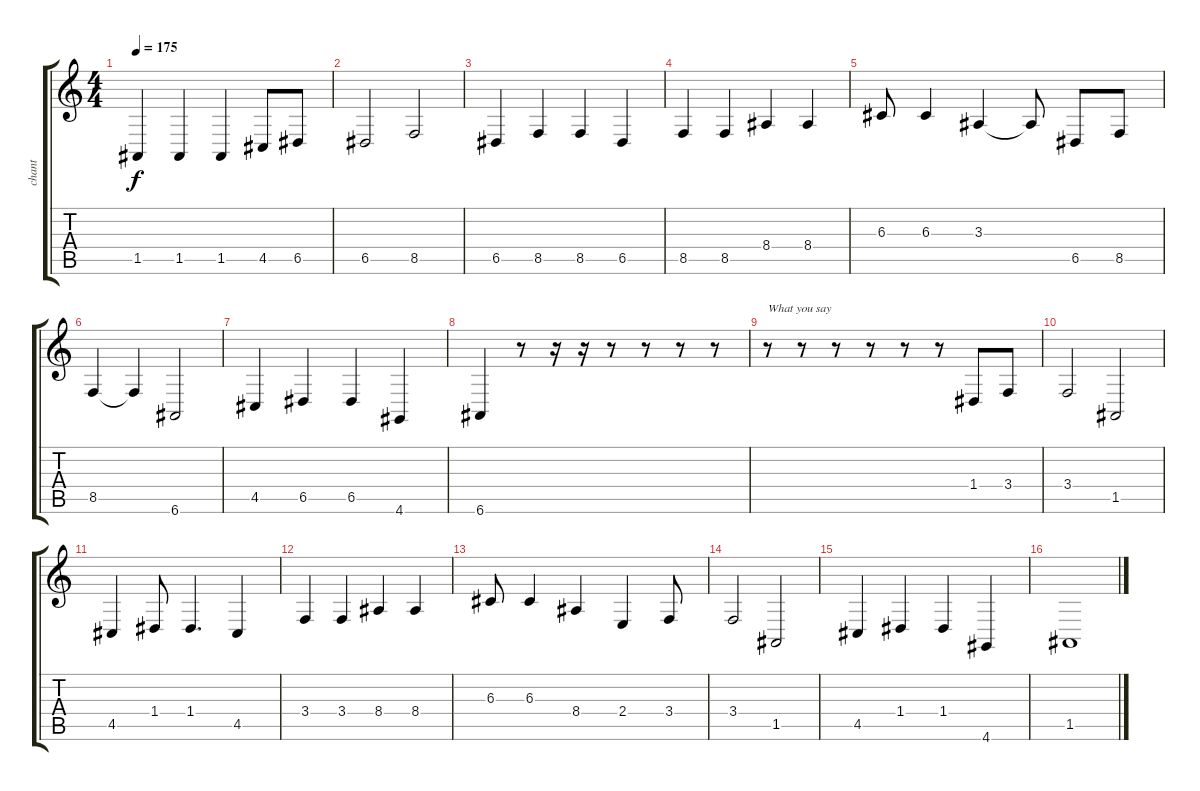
\track ("chant" "chant") {instrument cello}
\staff {score tabs}
\tuning (E4 B3 G3 D3 A2 E2) {hide}
\ts (4 4)
\tempo 175
\clef g2
\ks c
1.5.4{dy f} 1.5.4 1.5.4 4.5.8 6.5.8 |
6.5.2 8.5.2 |
6.5.4 8.5.4 8.5.4 6.5.4 |
8.5.4 8.5.4 8.4.4 8.4.4 |
6.3.8 6.3.4 3.3.4 3.3{t}.8 6.5.8 8.5.8 |
8.5.4 8.5{t}.4 6.6.2 |
4.5.4 6.5.4 6.5.4 4.6.4 |
6.6.4 r.8 r.16 r.16 r.8 r.8 r.8 r.8 |
r.8{txt "What you say"} r.8 r.8 r.8 r.8 r.8 1.4.8 3.4.8 |
3.4.2 1.5.2 |
4.5.4 1.4.8 1.4.4{d} 4.5.4 |
3.4.4 3.4.4 8.4.4 8.4.4 |
6.3.8 6.3.4 8.4.4 2.4.4 3.4.8 |
3.4.2 1.5.2 |
4.5.4 1.4.4 1.4.4 4.6.4 |
1.5.1
